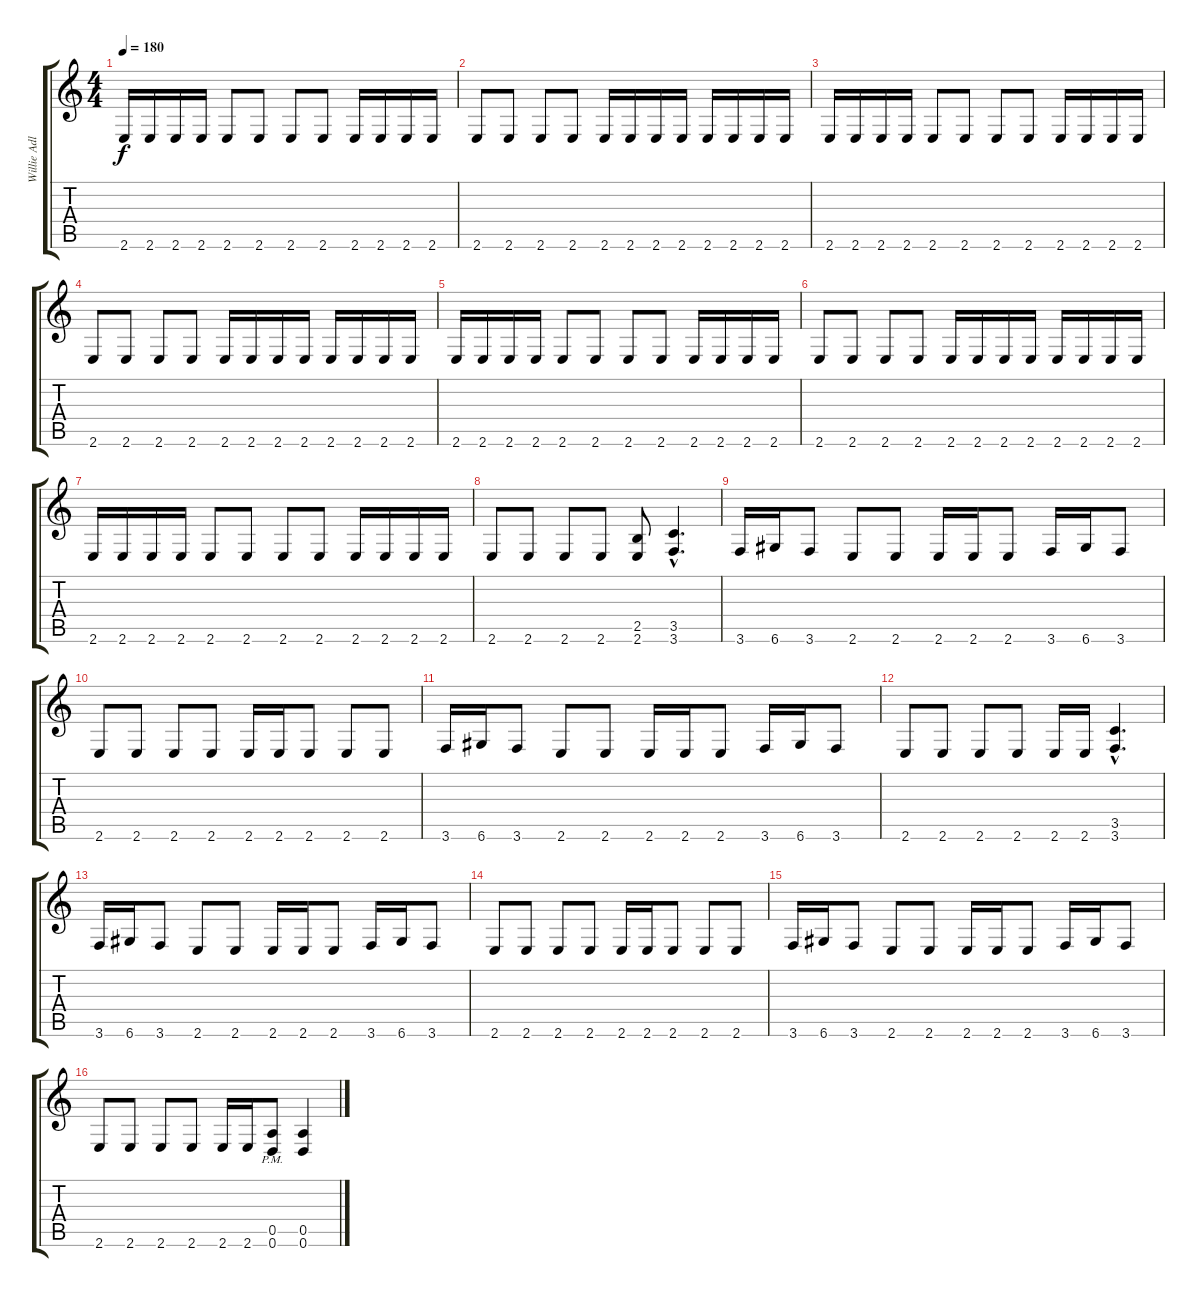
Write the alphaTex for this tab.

\track ("Willie Adler" "Willie Adl") {instrument distortionguitar}
\staff {score tabs}
\tuning (E4 B3 G3 D3 A2 D2) {hide}
\ts (4 4)
\tempo 180
\clef g2
\ks c
2.6.16{dy f} 2.6.16 2.6.16 2.6.16 2.6.8 2.6.8 2.6.8 2.6.8 2.6.16 2.6.16 2.6.16 2.6.16 |
2.6.8 2.6.8 2.6.8 2.6.8 2.6.16 2.6.16 2.6.16 2.6.16 2.6.16 2.6.16 2.6.16 2.6.16 |
2.6.16 2.6.16 2.6.16 2.6.16 2.6.8 2.6.8 2.6.8 2.6.8 2.6.16 2.6.16 2.6.16 2.6.16 |
2.6.8 2.6.8 2.6.8 2.6.8 2.6.16 2.6.16 2.6.16 2.6.16 2.6.16 2.6.16 2.6.16 2.6.16 |
2.6.16 2.6.16 2.6.16 2.6.16 2.6.8 2.6.8 2.6.8 2.6.8 2.6.16 2.6.16 2.6.16 2.6.16 |
2.6.8 2.6.8 2.6.8 2.6.8 2.6.16 2.6.16 2.6.16 2.6.16 2.6.16 2.6.16 2.6.16 2.6.16 |
2.6.16 2.6.16 2.6.16 2.6.16 2.6.8 2.6.8 2.6.8 2.6.8 2.6.16 2.6.16 2.6.16 2.6.16 |
2.6.8 2.6.8 2.6.8 2.6.8 (2.5 2.6).8 (3.5{hac} 3.6{hac}).4{d} |
3.6.16 6.6.16 3.6.8 2.6.8 2.6.8 2.6.16 2.6.16 2.6.8 3.6.16 6.6.16 3.6.8 |
2.6.8 2.6.8 2.6.8 2.6.8 2.6.16 2.6.16 2.6.8 2.6.8 2.6.8 |
3.6.16 6.6.16 3.6.8 2.6.8 2.6.8 2.6.16 2.6.16 2.6.8 3.6.16 6.6.16 3.6.8 |
2.6.8 2.6.8 2.6.8 2.6.8 2.6.16 2.6.16 (3.5{hac} 3.6{hac}).4{d} |
3.6.16 6.6.16 3.6.8 2.6.8 2.6.8 2.6.16 2.6.16 2.6.8 3.6.16 6.6.16 3.6.8 |
2.6.8 2.6.8 2.6.8 2.6.8 2.6.16 2.6.16 2.6.8 2.6.8 2.6.8 |
3.6.16 6.6.16 3.6.8 2.6.8 2.6.8 2.6.16 2.6.16 2.6.8 3.6.16 6.6.16 3.6.8 |
2.6.8 2.6.8 2.6.8 2.6.8 2.6.16 2.6.16 (0.5{pm} 0.6{pm}).8 (0.5 0.6).4
